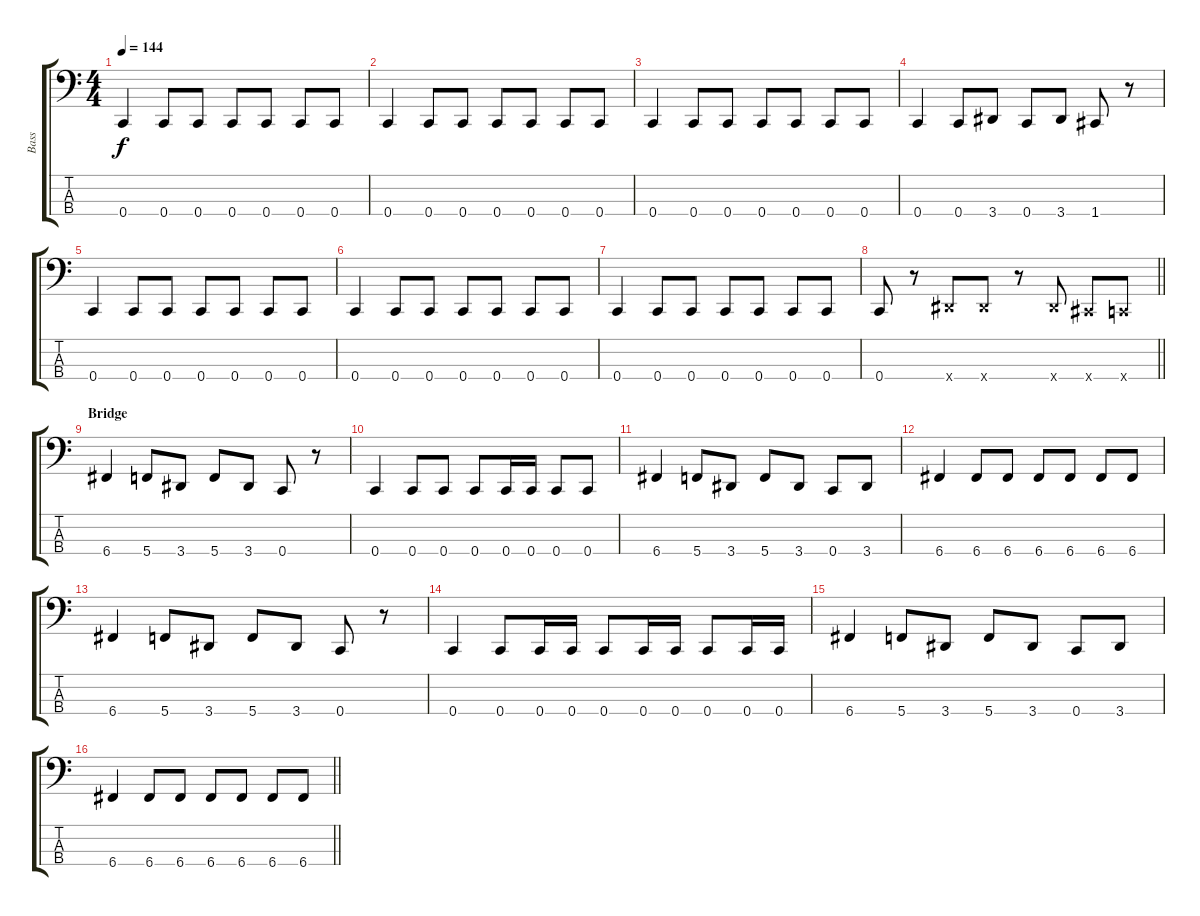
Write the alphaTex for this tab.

\track ("Bass" "Bass") {instrument electricbassfinger}
\staff {score tabs}
\tuning (F2 C2 G1 C1) {hide}
\ts (4 4)
\tempo 144
\clef f4
\ks c
0.4.4{dy f} 0.4.8 0.4.8 0.4.8 0.4.8 0.4.8 0.4.8 |
0.4.4 0.4.8 0.4.8 0.4.8 0.4.8 0.4.8 0.4.8 |
0.4.4 0.4.8 0.4.8 0.4.8 0.4.8 0.4.8 0.4.8 |
0.4.4 0.4.8 3.4.8 0.4.8 3.4.8 1.4.8 r.8 |
0.4.4 0.4.8 0.4.8 0.4.8 0.4.8 0.4.8 0.4.8 |
0.4.4 0.4.8 0.4.8 0.4.8 0.4.8 0.4.8 0.4.8 |
0.4.4 0.4.8 0.4.8 0.4.8 0.4.8 0.4.8 0.4.8 |
\barLineRight lightlight
0.4.8 r.8 3.4{x}.8 3.4{x}.8 r.8 3.4{x}.8 1.4{x}.8 0.4{x}.8 |
\section ("" "Bridge")
6.4.4 5.4.8 3.4.8 5.4.8 3.4.8 0.4.8 r.8 |
0.4.4 0.4.8 0.4.8 0.4.8 0.4.16 0.4.16 0.4.8 0.4.8 |
6.4.4 5.4.8 3.4.8 5.4.8 3.4.8 0.4.8 3.4.8 |
6.4.4 6.4.8 6.4.8 6.4.8 6.4.8 6.4.8 6.4.8 |
6.4.4 5.4.8 3.4.8 5.4.8 3.4.8 0.4.8 r.8 |
0.4.4 0.4.8 0.4.16 0.4.16 0.4.8 0.4.16 0.4.16 0.4.8 0.4.16 0.4.16 |
6.4.4 5.4.8 3.4.8 5.4.8 3.4.8 0.4.8 3.4.8 |
\barLineRight lightlight
6.4.4 6.4.8 6.4.8 6.4.8 6.4.8 6.4.8 6.4.8
